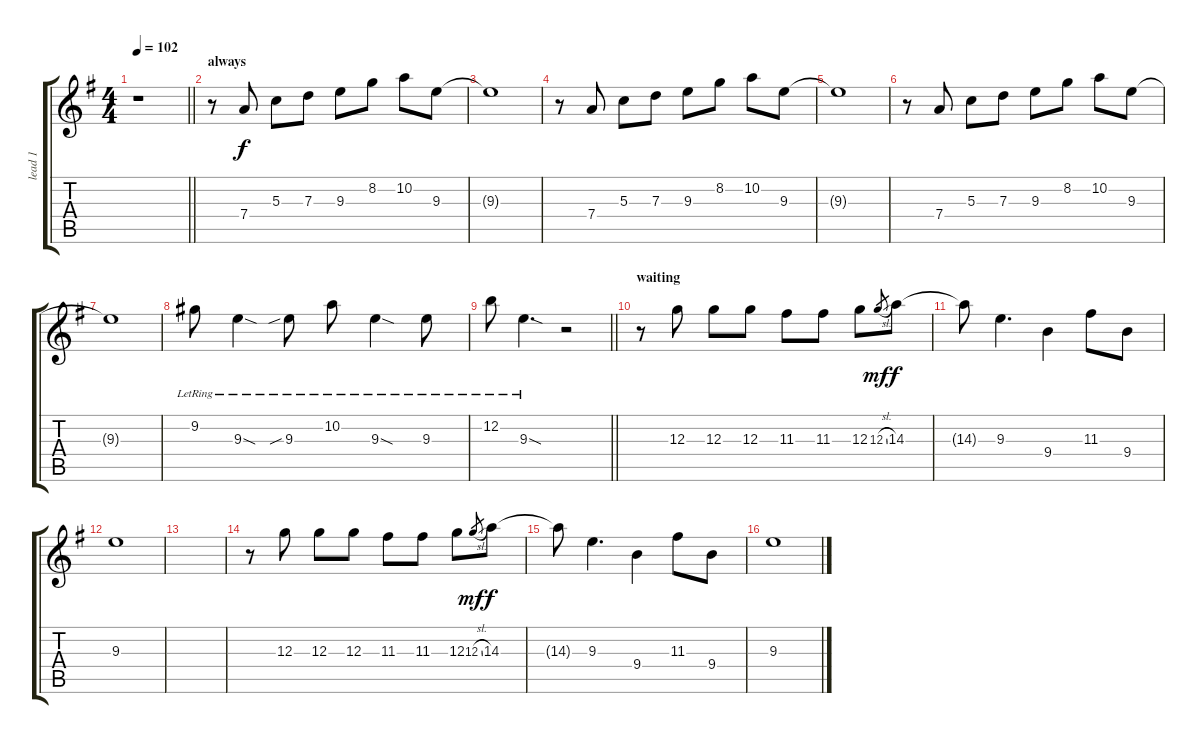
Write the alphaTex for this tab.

\track ("lead 1" "lead 1") {instrument electricguitarjazz}
\staff {score tabs}
\tuning (E4 B3 G3 D3 A2 E2) {hide}
\ts (4 4)
\tempo 102
\clef g2
\barLineRight lightlight
\ks eminor
r.1{dy f} |
\section ("" "always")
r.8 7.4.8 5.3.8 7.3.8 9.3.8 8.2.8 10.2.8 9.3.8 |
9.3{t}.1 |
r.8 7.4.8 5.3.8 7.3.8 9.3.8 8.2.8 10.2.8 9.3.8 |
9.3{t}.1 |
r.8 7.4.8 5.3.8 7.3.8 9.3.8 8.2.8 10.2.8 9.3.8 |
9.3{t}.1 |
9.2{lr}.8 9.3{sod lr}.4 9.3{sib lr}.8 10.2{lr}.8 9.3{sod lr}.4 9.3{lr}.8 |
\barLineRight lightlight
12.2{lr}.8 9.3{sod lr}.4{d} r.2 |
\section ("" "waiting")
r.8 12.3.8 12.3.8 12.3.8 11.3.8 11.3.8 12.3.8 12.3{sl}.8{gr dy mf} 14.3.8{dy f} |
14.3{t}.8 9.3.4{d} 9.4.4 11.3.8 9.4.8 |
9.3.1 |
|
r.8 12.3.8 12.3.8 12.3.8 11.3.8 11.3.8 12.3.8 12.3{sl}.8{gr dy mf} 14.3.8{dy f} |
14.3{t}.8 9.3.4{d} 9.4.4 11.3.8 9.4.8 |
9.3.1
